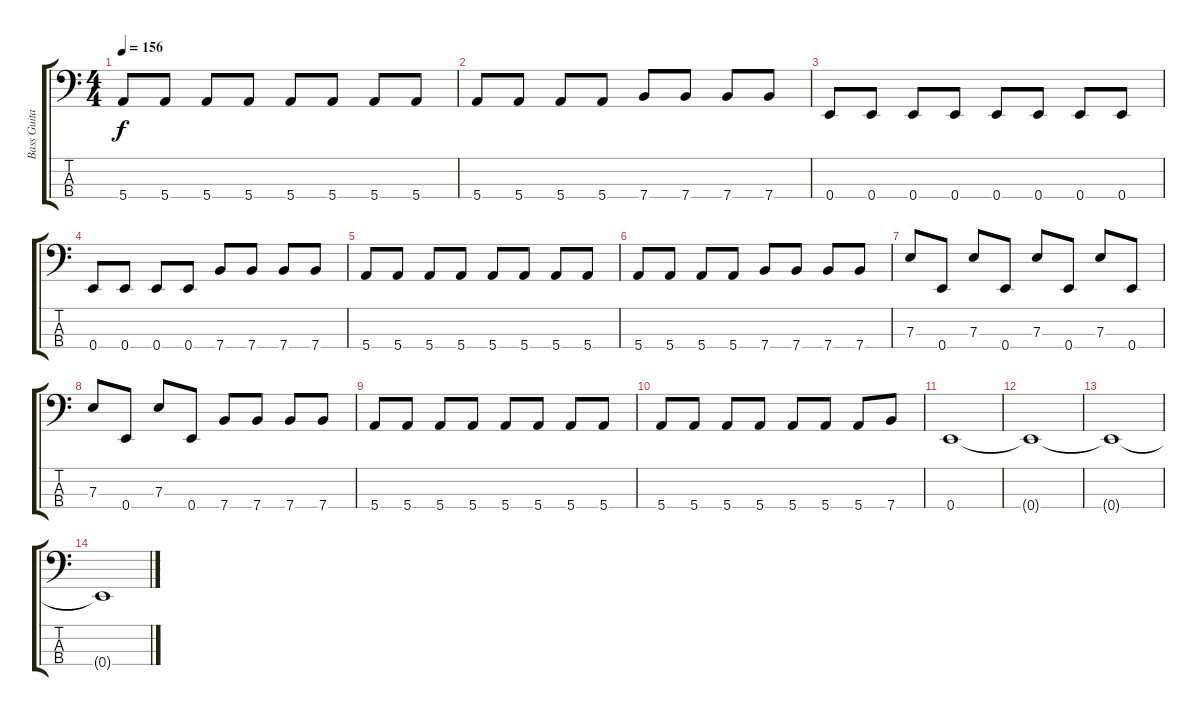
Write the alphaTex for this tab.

\track ("Bass Guitar" "Bass Guita") {instrument electricbassfinger}
\staff {score tabs}
\tuning (G2 D2 A1 E1) {hide}
\ts (4 4)
\tempo 156
\clef f4
\ks c
5.4.8{dy f} 5.4.8 5.4.8 5.4.8 5.4.8 5.4.8 5.4.8 5.4.8 |
5.4.8 5.4.8 5.4.8 5.4.8 7.4.8 7.4.8 7.4.8 7.4.8 |
0.4.8 0.4.8 0.4.8 0.4.8 0.4.8 0.4.8 0.4.8 0.4.8 |
0.4.8 0.4.8 0.4.8 0.4.8 7.4.8 7.4.8 7.4.8 7.4.8 |
5.4.8 5.4.8 5.4.8 5.4.8 5.4.8 5.4.8 5.4.8 5.4.8 |
5.4.8 5.4.8 5.4.8 5.4.8 7.4.8 7.4.8 7.4.8 7.4.8 |
7.3.8 0.4.8 7.3.8 0.4.8 7.3.8 0.4.8 7.3.8 0.4.8 |
7.3.8 0.4.8 7.3.8 0.4.8 7.4.8 7.4.8 7.4.8 7.4.8 |
5.4.8 5.4.8 5.4.8 5.4.8 5.4.8 5.4.8 5.4.8 5.4.8 |
5.4.8 5.4.8 5.4.8 5.4.8 5.4.8 5.4.8 5.4.8 7.4.8 |
0.4.1 |
0.4{t}.1 |
0.4{t}.1 |
0.4{t}.1
